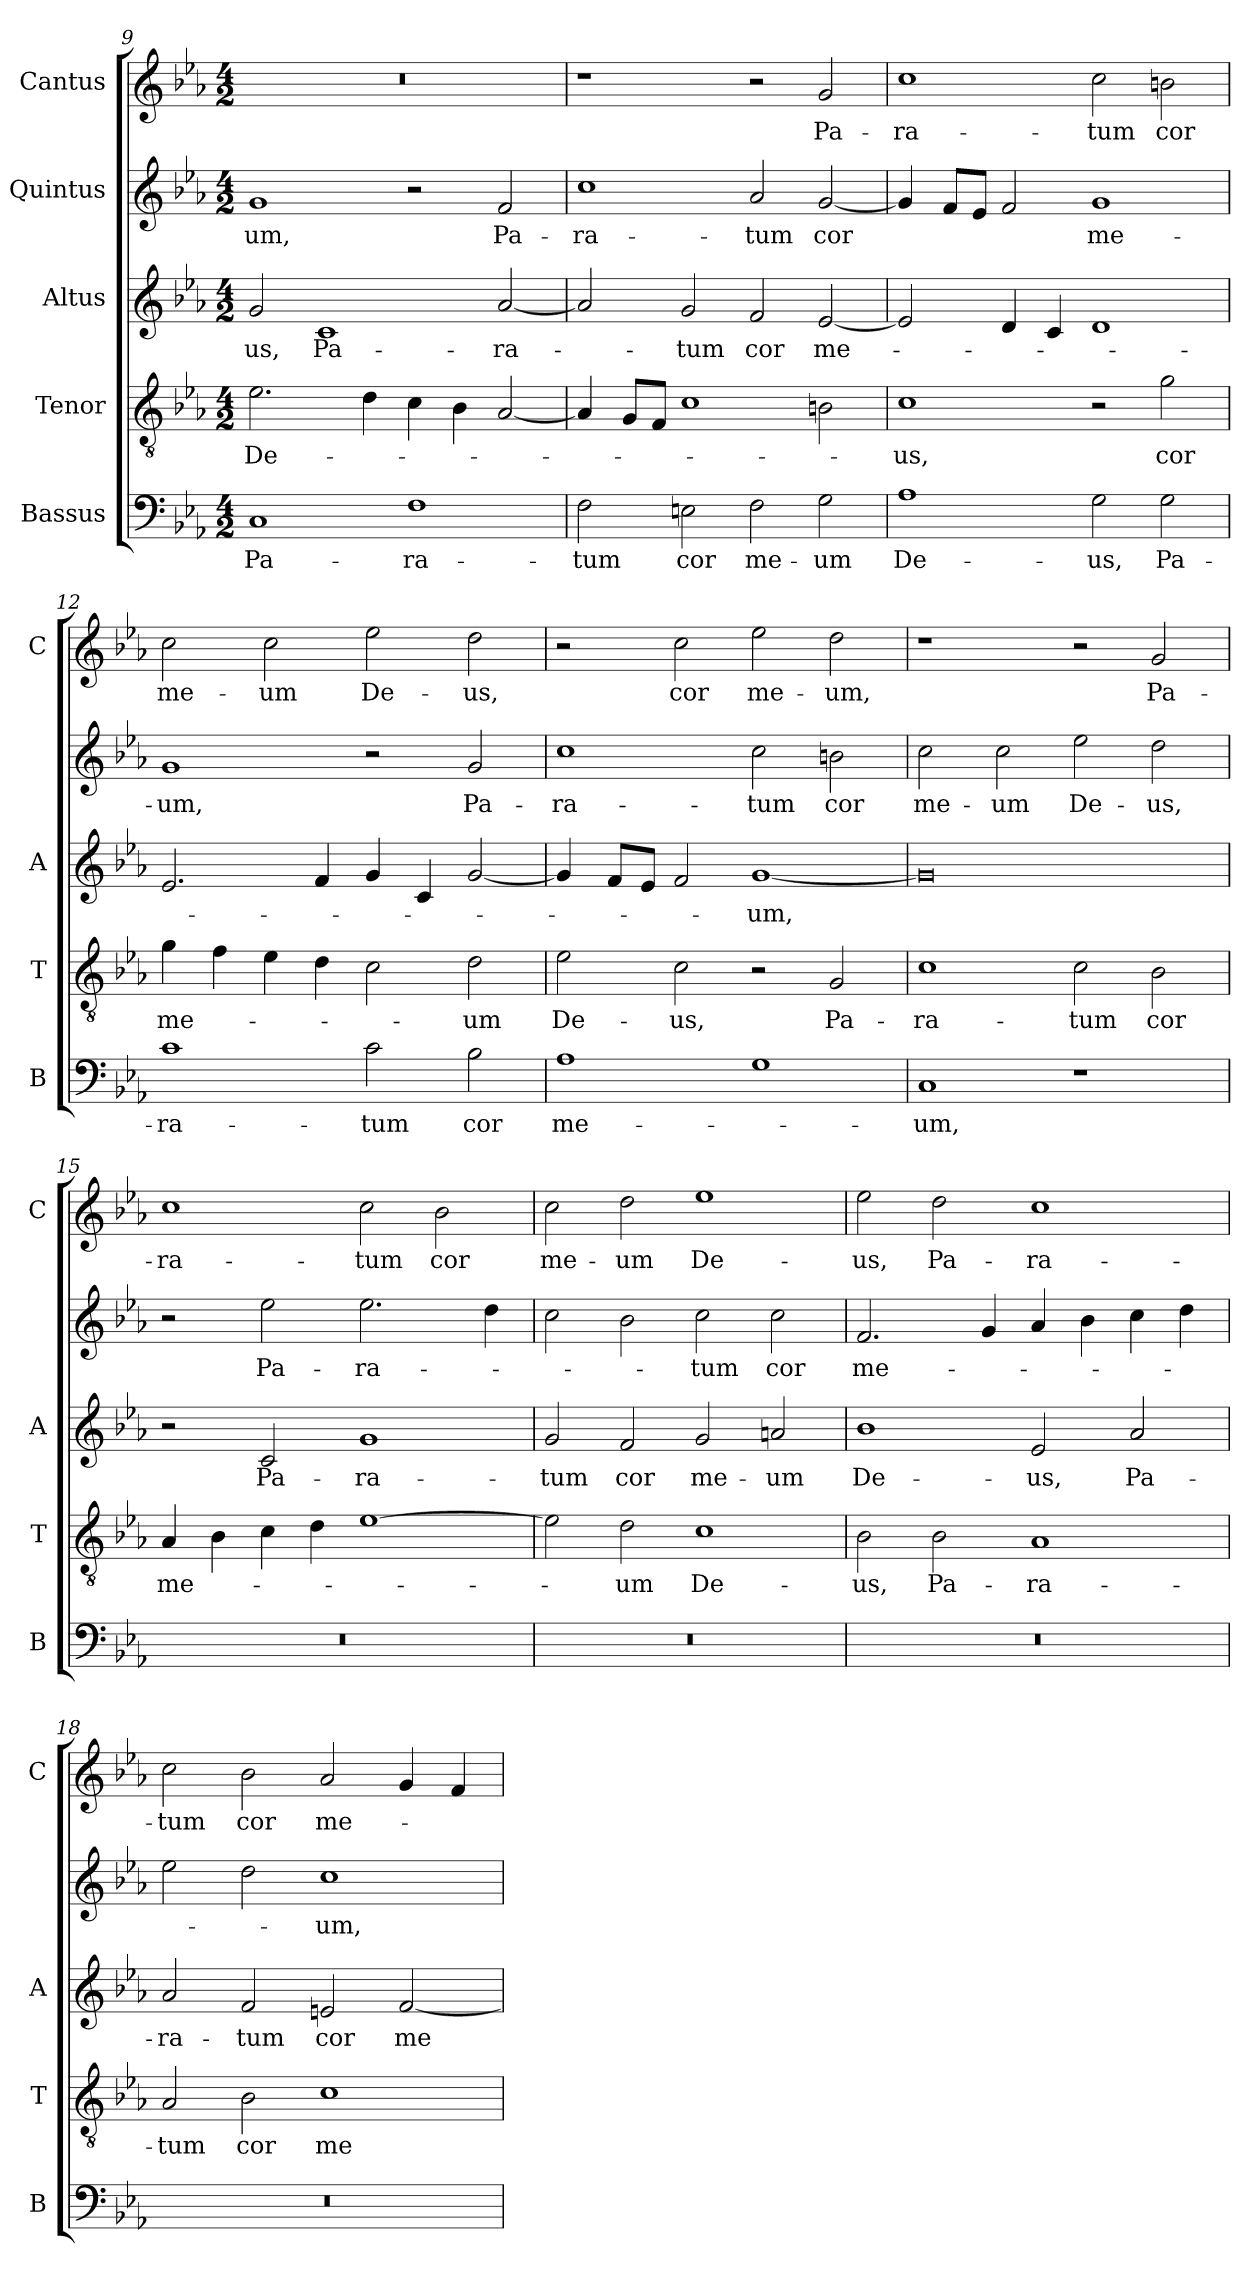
**kern	**text	**kern	**text	**kern	**text	**kern	**text	**kern	**text
*part5	*part5	*part4	*part4	*part3	*part3	*part2	*part2	*part1	*part1
*staff5	*staff5	*staff4	*staff4	*staff3	*staff3	*staff2	*staff2	*staff1	*staff1
*I"Bassus	*	*I"Tenor	*	*I"Altus	*	*I"Quintus	*	*I"Cantus	*
*I'B	*	*I'T	*	*I'A	*	*	*	*I'C	*
*clefF4	*	*clefGv2	*	*clefG2	*	*clefG2	*	*clefG2	*
*k[b-e-a-]	*	*k[b-e-a-]	*	*k[b-e-a-]	*	*k[b-e-a-]	*	*k[b-e-a-]	*
*E-:	*	*E-:	*	*E-:	*	*E-:	*	*E-:	*
*M4/2	*	*M4/2	*	*M4/2	*	*M4/2	*	*M4/2	*
=9	=9	=9	=9	=9	=9	=9	=9	=9	=9
!	!LO:LY:b	!	!LO:LY:b	!	!LO:LY:b	!	!LO:LY:b	!	!
1C	Pa-	2.e-\	De-	2g/	-us,	1g	-um,	0r	.
!	!	!	!	!	!LO:LY:b	!	!	!	!
.	.	.	.	1c	Pa-	.	.	.	.
.	.	4d\	.	.	.	.	.	.	.
!	!LO:LY:b	!	!	!	!	!	!	!	!
1F	-ra-	4c\	.	.	.	2r	.	.	.
.	.	4B-\	.	.	.	.	.	.	.
!	!	!	!	!	!LO:LY:b	!	!LO:LY:b	!	!
.	.	[2A-/	.	[2a-/	-ra-	2f/	Pa-	.	.
!!LO:PB:g=z
=10	=10	=10	=10	=10	=10	=10	=10	=10	=10
!	!LO:LY:b	!	!	!	!	!	!LO:LY:b	!	!
2F\	-tum	4A-/]	.	2a-/]	.	1cc	-ra-	1r	.
.	.	8G/L	.	.	.	.	.	.	.
.	.	8F/J	.	.	.	.	.	.	.
!	!LO:LY:b	!	!	!	!LO:LY:b	!	!	!	!
2En\	cor	1c	.	2g/	-tum	.	.	.	.
!	!LO:LY:b	!	!	!	!LO:LY:b	!	!LO:LY:b	!	!
2F\	me-	.	.	2f/	cor	2a-/	-tum	2r	.
!	!LO:LY:b	!	!	!	!LO:LY:b	!	!LO:LY:b	!	!LO:LY:b
2G\	-um	2Bn\	.	[2e-/	me-	[2g/	cor	2g/	Pa-
=11	=11	=11	=11	=11	=11	=11	=11	=11	=11
!	!LO:LY:b	!	!LO:LY:b	!	!	!	!	!	!LO:LY:b
1A-	De-	1c	-us,	2e-/]	.	4g/]	.	1cc	-ra-
.	.	.	.	.	.	8f/L	.	.	.
.	.	.	.	.	.	8e-/J	.	.	.
.	.	.	.	4d/	.	2f/	.	.	.
.	.	.	.	4c/	.	.	.	.	.
!	!LO:LY:b	!	!	!	!	!	!LO:LY:b	!	!LO:LY:b
2G\	-us,	2r	.	1d	.	1g	me-	2cc\	-tum
!	!LO:LY:b	!	!LO:LY:b	!	!	!	!	!	!LO:LY:b
2G\	Pa-	2g\	cor	.	.	.	.	2bn\	cor
=12	=12	=12	=12	=12	=12	=12	=12	=12	=12
!	!LO:LY:b	!	!LO:LY:b	!	!	!	!LO:LY:b	!	!LO:LY:b
1c	-ra-	4g\	me-	2.e-/	.	1g	-um,	2cc\	me-
.	.	4f\	.	.	.	.	.	.	.
!	!	!	!	!	!	!	!	!	!LO:LY:b
.	.	4e-\	.	.	.	.	.	2cc\	-um
.	.	4d\	.	4f/	.	.	.	.	.
!	!LO:LY:b	!	!	!	!	!	!	!	!LO:LY:b
2c\	-tum	2c\	.	4g/	.	2r	.	2ee-\	De-
.	.	.	.	4c/	.	.	.	.	.
!	!LO:LY:b	!	!LO:LY:b	!	!	!	!LO:LY:b	!	!LO:LY:b
2B-\	cor	2d\	-um	[2g/	.	2g/	Pa-	2dd\	-us,
=13	=13	=13	=13	=13	=13	=13	=13	=13	=13
!	!LO:LY:b	!	!LO:LY:b	!	!	!	!LO:LY:b	!	!
1A-	me-	2e-\	De-	4g/]	.	1cc	-ra-	2r	.
.	.	.	.	8f/L	.	.	.	.	.
.	.	.	.	8e-/J	.	.	.	.	.
!	!	!	!LO:LY:b	!	!	!	!	!	!LO:LY:b
.	.	2c\	-us,	2f/	.	.	.	2cc\	cor
!	!	!	!	!	!LO:LY:b	!	!LO:LY:b	!	!LO:LY:b
1G	.	2r	.	[1g	-um,	2cc\	-tum	2ee-\	me-
!	!	!	!LO:LY:b	!	!	!	!LO:LY:b	!	!LO:LY:b
.	.	2G/	Pa-	.	.	2bn\	cor	2dd\	-um,
=14	=14	=14	=14	=14	=14	=14	=14	=14	=14
!	!LO:LY:b	!	!LO:LY:b	!	!	!	!LO:LY:b	!	!
1C	-um,	1c	-ra-	0g]	.	2cc\	me-	1r	.
!	!	!	!	!	!	!	!LO:LY:b	!	!
.	.	.	.	.	.	2cc\	-um	.	.
!	!	!	!LO:LY:b	!	!	!	!LO:LY:b	!	!
1r	.	2c\	-tum	.	.	2ee-\	De-	2r	.
!	!	!	!LO:LY:b	!	!	!	!LO:LY:b	!	!LO:LY:b
.	.	2B-\	cor	.	.	2dd\	-us,	2g/	Pa-
!!LO:LB:g=z
=15	=15	=15	=15	=15	=15	=15	=15	=15	=15
!	!	!	!LO:LY:b	!	!	!	!	!	!LO:LY:b
0r	.	4A-/	me-	2r	.	2r	.	1cc	-ra-
.	.	4B-\	.	.	.	.	.	.	.
!	!	!	!	!	!LO:LY:b	!	!LO:LY:b	!	!
.	.	4c\	.	2c/	Pa-	2ee-\	Pa-	.	.
.	.	4d\	.	.	.	.	.	.	.
!	!	!	!	!	!LO:LY:b	!	!LO:LY:b	!	!LO:LY:b
.	.	[1e-	.	1g	-ra-	2.ee-\	-ra-	2cc\	-tum
!	!	!	!	!	!	!	!	!	!LO:LY:b
.	.	.	.	.	.	.	.	2b-\	cor
.	.	.	.	.	.	4dd\	.	.	.
=16	=16	=16	=16	=16	=16	=16	=16	=16	=16
!	!	!	!	!	!LO:LY:b	!	!	!	!LO:LY:b
0r	.	2e-\]	.	2g/	-tum	2cc\	.	2cc\	me-
!	!	!	!LO:LY:b	!	!LO:LY:b	!	!	!	!LO:LY:b
.	.	2d\	-um	2f/	cor	2b-\	.	2dd\	-um
!	!	!	!LO:LY:b	!	!LO:LY:b	!	!LO:LY:b	!	!LO:LY:b
.	.	1c	De-	2g/	me-	2cc\	-tum	1ee-	De-
!	!	!	!	!	!LO:LY:b	!	!LO:LY:b	!	!
.	.	.	.	2an/	-um	2cc\	cor	.	.
=17	=17	=17	=17	=17	=17	=17	=17	=17	=17
!	!	!	!LO:LY:b	!	!LO:LY:b	!	!LO:LY:b	!	!LO:LY:b
0r	.	2B-\	-us,	1b-	De-	2.f/	me-	2ee-\	-us,
!	!	!	!LO:LY:b	!	!	!	!	!	!LO:LY:b
.	.	2B-\	Pa-	.	.	.	.	2dd\	Pa-
.	.	.	.	.	.	4g/	.	.	.
!	!	!	!LO:LY:b	!	!LO:LY:b	!	!	!	!LO:LY:b
.	.	1A-	-ra-	2e-/	-us,	4a-/	.	1cc	-ra-
.	.	.	.	.	.	4b-\	.	.	.
!	!	!	!	!	!LO:LY:b	!	!	!	!
.	.	.	.	2a-/	Pa-	4cc\	.	.	.
.	.	.	.	.	.	4dd\	.	.	.
=18	=18	=18	=18	=18	=18	=18	=18	=18	=18
!	!	!	!LO:LY:b	!	!LO:LY:b	!	!	!	!LO:LY:b
0r	.	2A-/	-tum	2a-/	-ra-	2ee-\	.	2cc\	-tum
!	!	!	!LO:LY:b	!	!LO:LY:b	!	!	!	!LO:LY:b
.	.	2B-\	cor	2f/	-tum	2dd\	.	2b-\	cor
!	!	!	!LO:LY:b	!	!LO:LY:b	!	!LO:LY:b	!	!LO:LY:b
.	.	1c	me-	2en/	cor	1cc	-um,	2a-/	me-
!	!	!	!	!	!LO:LY:b	!	!	!	!
.	.	.	.	[2f/	me-	.	.	4g/	.
.	.	.	.	.	.	.	.	4f/	.
=	=	=	=	=	=	=	=	=	=
*-	*-	*-	*-	*-	*-	*-	*-	*-	*-
